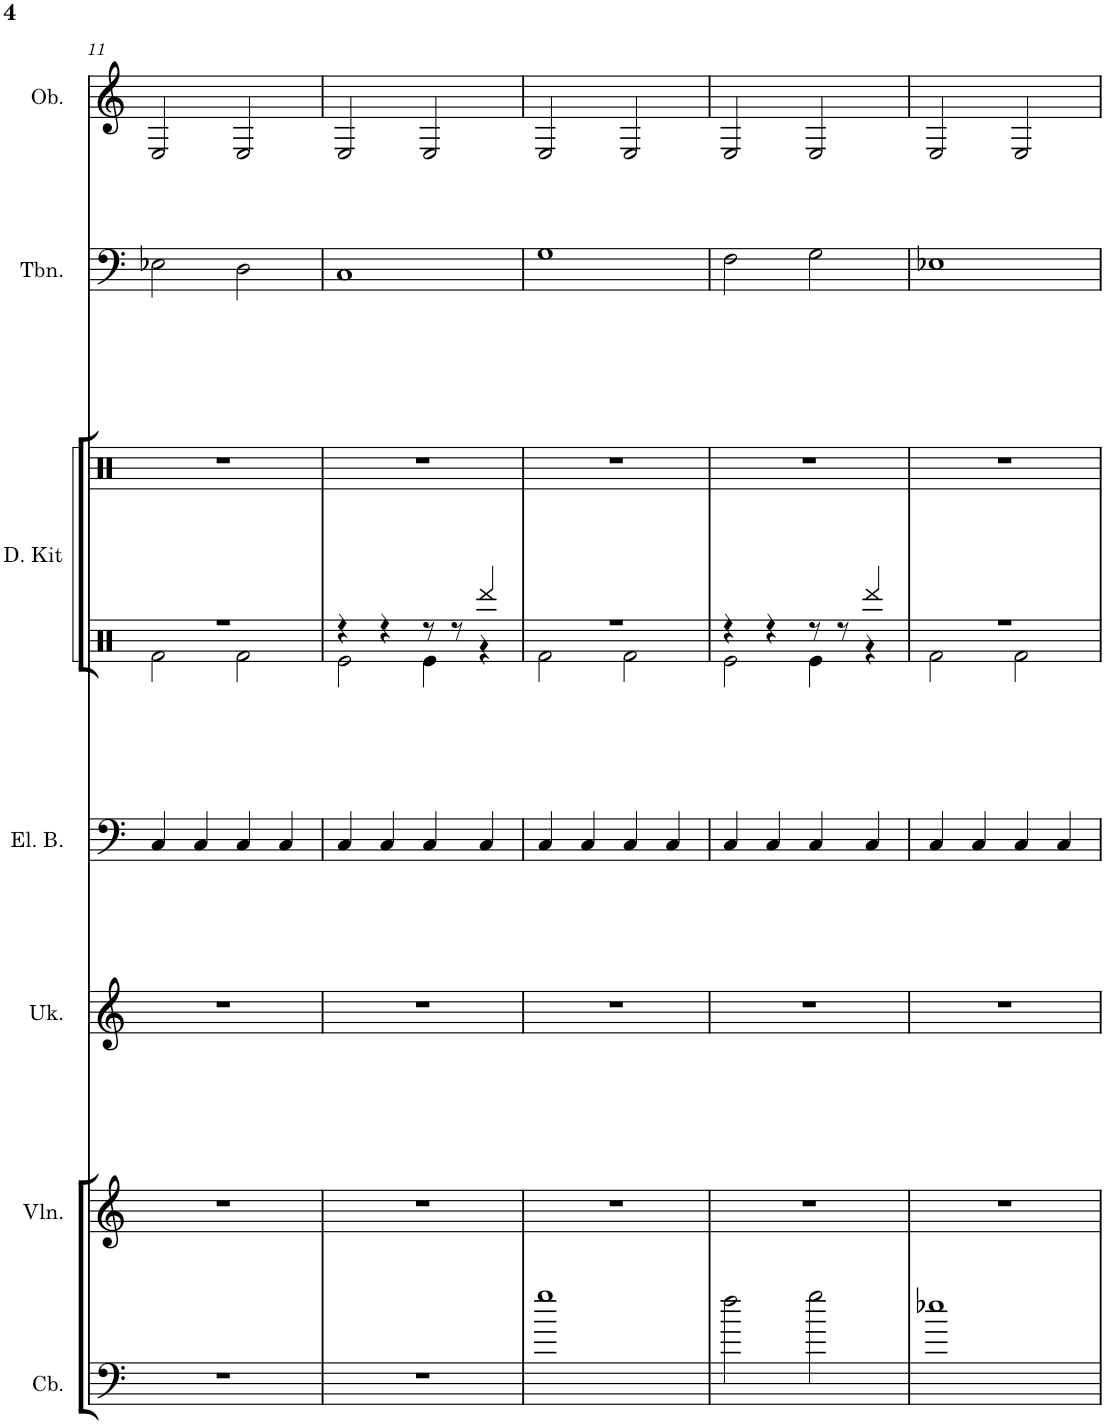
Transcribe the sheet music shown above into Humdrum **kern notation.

**kern	**kern	**kern	**kern	**kern	**kern	**kern	**kern
*part7	*part6	*part5	*part4	*part3	*part3	*part2	*part1
*staff8	*staff7	*staff6	*staff5	*staff4	*staff3	*staff2	*staff1
*I"Contrabass	*I"Violin	*I"Ukulele	*I"Electric Bass	*I"Drum Kit	*	*I"Trombone	*I"Oboe
*I'Cb.	*I'Vln.	*I'Uk.	*I'El. B.	*I'D. Kit	*	*I'Tbn.	*I'Ob.
!!LO:PB:g=z
*clefF4	*clefG2	*clefG2	*clefF4	*clefX	*clefX	*clefF4	*clefG2
*Trd7c12	*	*	*Trd7c12	*	*	*	*
*k[]	*k[]	*k[]	*k[]	*	*k[]	*k[]	*k[]
*M4/4	*M4/4	*M4/4	*M4/4	*M4/4	*M4/4	*M4/4	*M4/4
=11	=11	=11	=11	=11	=11	=11	=11
*	*	*	*	*^	*	*	*
1r	1r	1r	4C/	1r	2Rf\	1r	2E-X\	2E/
.	.	.	4C/	.	.	.	.	.
.	.	.	4C/	.	2Rf\	.	2D\	2E/
.	.	.	4C/	.	.	.	.	.
=12	=12	=12	=12	=12	=12	=12	=12	=12
1r	1r	1r	4C/	4r	2Re\	1r	1C	2E/
.	.	.	4C/	4r	.	.	.	.
.	.	.	4C/	8r	4Re\	.	.	2E/
.	.	.	.	8r	.	.	.	.
.	.	.	4C/	4Rddd/	4r	.	.	.
=13	=13	=13	=13	=13	=13	=13	=13	=13
1gg	1r	1r	4C/	1r	2Rf\	1r	1G	2E/
.	.	.	4C/	.	.	.	.	.
.	.	.	4C/	.	2Rf\	.	.	2E/
.	.	.	4C/	.	.	.	.	.
=14	=14	=14	=14	=14	=14	=14	=14	=14
2ff\	1r	1r	4C/	4r	2Re\	1r	2F\	2E/
.	.	.	4C/	4r	.	.	.	.
2gg\	.	.	4C/	8r	4Re\	.	2G\	2E/
.	.	.	.	8r	.	.	.	.
.	.	.	4C/	4Rddd/	4r	.	.	.
=15	=15	=15	=15	=15	=15	=15	=15	=15
1ee-X	1r	1r	4C/	1r	2Rf\	1r	1E-X	2E/
.	.	.	4C/	.	.	.	.	.
.	.	.	4C/	.	2Rf\	.	.	2E/
.	.	.	4C/	.	.	.	.	.
*	*	*	*	*v	*v	*	*	*
=	=	=	=	=	=	=	=
*-	*-	*-	*-	*-	*-	*-	*-
